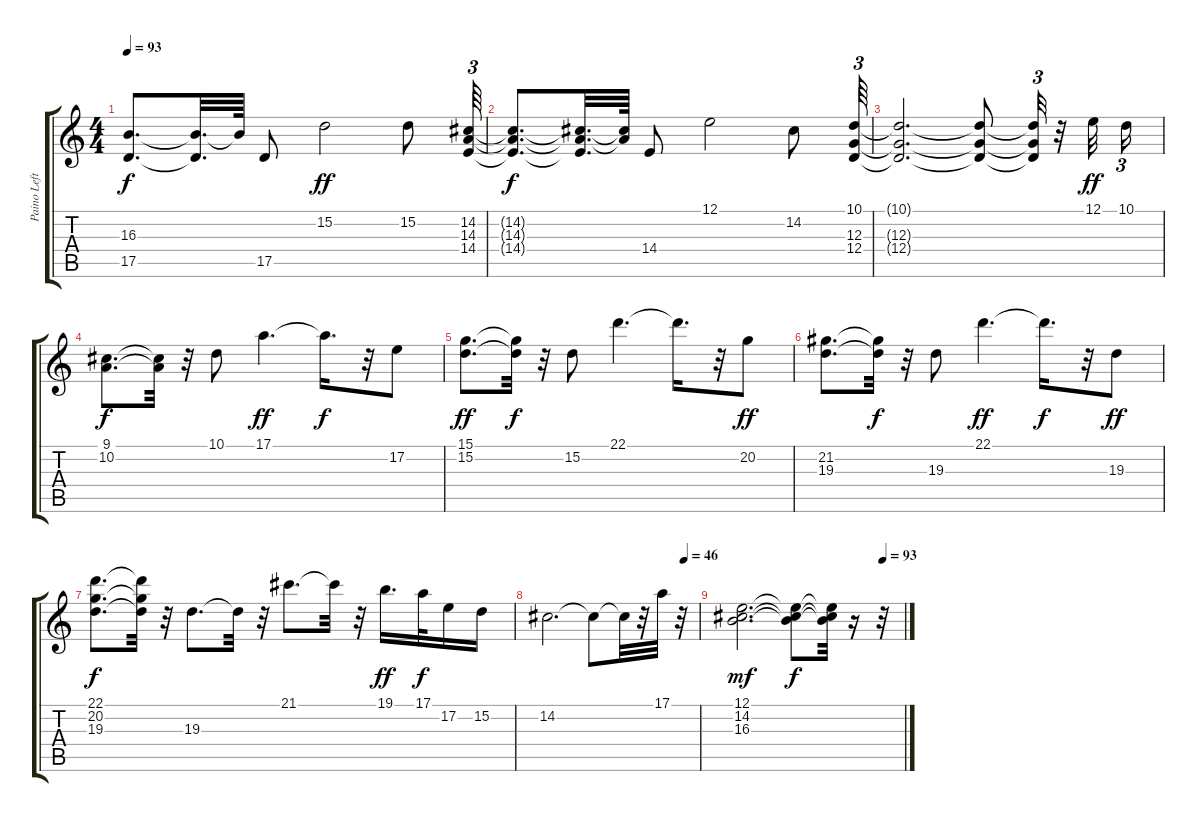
\track ("Paino Left Hand" "Paino Left") {instrument acousticgrandpiano}
\staff {score tabs}
\tuning (E4 B3 G3 D3 A2 E2) {hide}
\ts (4 4)
\tempo 93
\clef g2
\ks c
(16.3{t} 17.5{t}).8{d dy f} (16.3{t} 17.5{t}).32{d} 16.3{t}.64 17.5.8 15.2.2{dy ff} 15.2.8 (14.2 14.3 14.4).64{tu (3 2)} |
(14.2{t} 14.3{t} 14.4{t}).8{d dy f} (14.2{t} 14.3{t} 14.4{t}).32{d} (14.2{t} 14.3{t}).64 14.4.8 12.1.2 14.2.8 (10.1 12.3 12.4).64{tu (3 2)} |
(10.1{t} 12.3{t} 12.4{t}).2{d} (10.1{t} 12.3{t} 12.4{t}).8 (10.1{t} 12.3{t} 12.4{t}).32{tu (3 2)} r.32 12.1.32{dy ff} 10.1.16{tu (3 2)} |
(9.1 10.2).8{d dy f} (9.1{t} 10.2{t}).32 r.32 10.1.8 17.1.4{d dy ff} 17.1{t}.16{d dy f} r.32 17.2.8 |
(15.1 15.2).8{d dy ff} (15.1{t} 15.2{t}).32{dy f} r.32 15.2.8 22.1.4{d} 22.1{t}.16{d} r.32 20.2.8{dy ff} |
(21.2 19.3).8{d} (21.2{t} 19.3{t}).32{dy f} r.32 19.3.8 22.1.4{d dy ff} 22.1{t}.16{d dy f} r.32 19.3.8{dy ff} |
(22.1 20.2 19.3).8{d dy f} (22.1{t} 20.2{t} 19.3{t}).32 r.32 19.3.8{d} 19.3{t}.32 r.32 21.1.8{d} 21.1{t}.32 r.32 19.1.16{d dy ff} 17.1.32{dy f} 17.2.16 15.2.16 |
\tempo (46 0.90625)
14.2.2{d} 14.2{t}.8 14.2{t}.32 r.32 17.1.32 r.32 |
\tempo (93 0.875)
(12.1 14.2 16.3).2{d dy mf} (12.1{t} 14.2{t} 16.3{t}).8{dy f} (12.1{t} 14.2{t} 16.3{t}).32 r.16 r.32
